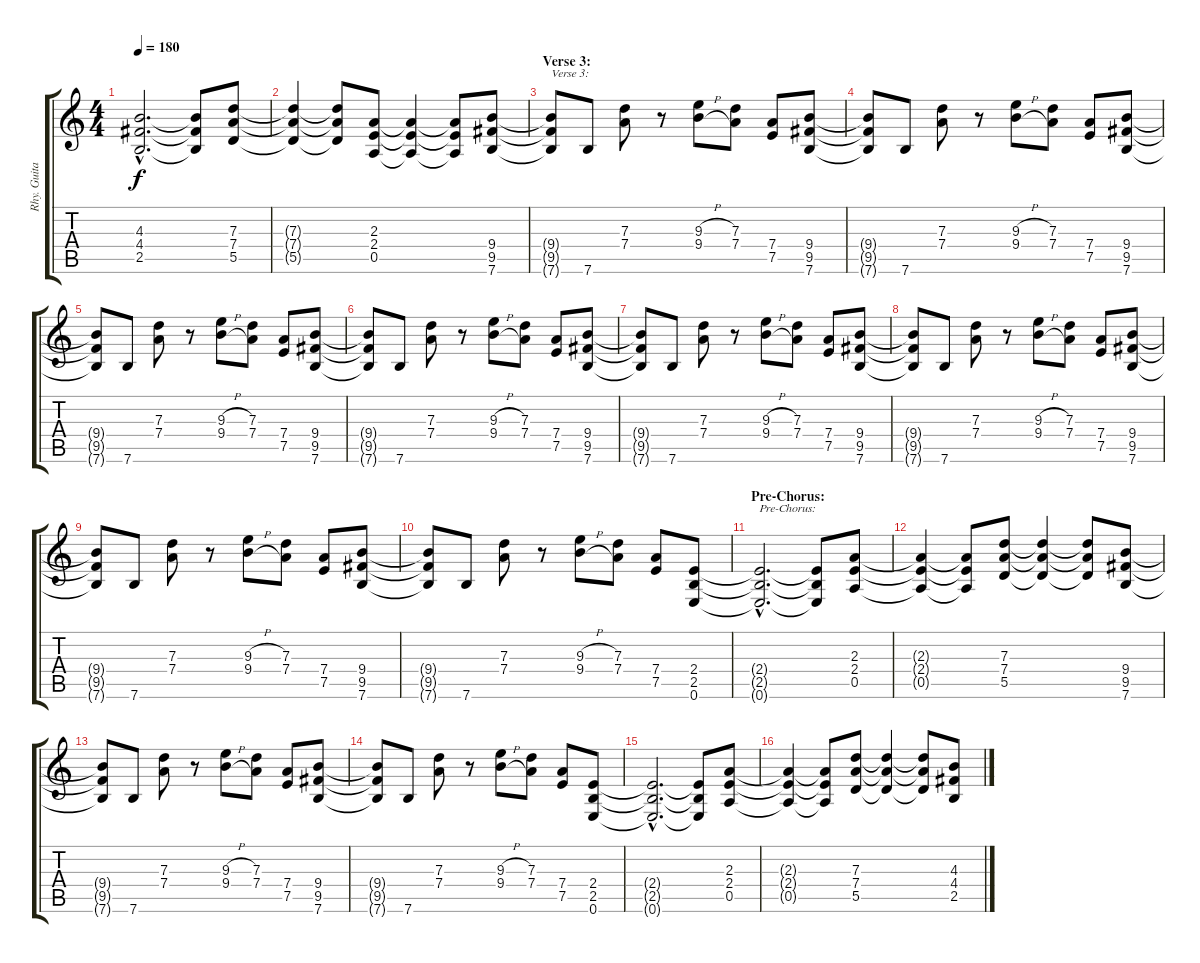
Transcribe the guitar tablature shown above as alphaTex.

\track ("Rhy. Guitar 1" "Rhy. Guita") {instrument distortionguitar}
\staff {score tabs}
\tuning (E4 B3 G3 D3 A2 E2) {hide}
\ts (4 4)
\tempo 180
\clef g2
\ks c
(4.3{hac t} 4.4{hac t} 2.5{hac t}).2{d dy f} (4.3{t} 4.4{t} 2.5{t}).8 (7.3 7.4 5.5).8 |
(7.3{t} 7.4{t} 5.5{t}).4 (7.3{t} 7.4{t} 5.5{t}).8 (2.3 2.4 0.5).8 (2.3{t} 2.4{t} 0.5{t}).4 (2.3{t} 2.4{t} 0.5{t}).8 (9.4 9.5 7.6).8 |
\section ("" "Verse 3:")
(9.4{t} 9.5{t} 7.6{t}).8{txt "Verse 3:"} 7.6.8 (7.3 7.4).8 r.8 (9.3{h} 9.4{h}).8 (7.3 7.4).8 (7.4 7.5).8 (9.4 9.5 7.6).8 |
(9.4{t} 9.5{t} 7.6{t}).8 7.6.8 (7.3 7.4).8 r.8 (9.3{h} 9.4{h}).8 (7.3 7.4).8 (7.4 7.5).8 (9.4 9.5 7.6).8 |
(9.4{t} 9.5{t} 7.6{t}).8 7.6.8 (7.3 7.4).8 r.8 (9.3{h} 9.4{h}).8 (7.3 7.4).8 (7.4 7.5).8 (9.4 9.5 7.6).8 |
(9.4{t} 9.5{t} 7.6{t}).8 7.6.8 (7.3 7.4).8 r.8 (9.3{h} 9.4{h}).8 (7.3 7.4).8 (7.4 7.5).8 (9.4 9.5 7.6).8 |
(9.4{t} 9.5{t} 7.6{t}).8 7.6.8 (7.3 7.4).8 r.8 (9.3{h} 9.4{h}).8 (7.3 7.4).8 (7.4 7.5).8 (9.4 9.5 7.6).8 |
(9.4{t} 9.5{t} 7.6{t}).8 7.6.8 (7.3 7.4).8 r.8 (9.3{h} 9.4{h}).8 (7.3 7.4).8 (7.4 7.5).8 (9.4 9.5 7.6).8 |
(9.4{t} 9.5{t} 7.6{t}).8 7.6.8 (7.3 7.4).8 r.8 (9.3{h} 9.4{h}).8 (7.3 7.4).8 (7.4 7.5).8 (9.4 9.5 7.6).8 |
(9.4{t} 9.5{t} 7.6{t}).8 7.6.8 (7.3 7.4).8 r.8 (9.3{h} 9.4{h}).8 (7.3 7.4).8 (7.4 7.5).8 (2.4 2.5 0.6).8 |
\section ("" "Pre-Chorus:")
(2.4{hac t} 2.5{hac t} 0.6{hac t}).2{d txt "Pre-Chorus:"} (2.4{t} 2.5{t} 0.6{t}).8 (2.3 2.4 0.5).8 |
(2.3{t} 2.4{t} 0.5{t}).4 (2.3{t} 2.4{t} 0.5{t}).8 (7.3 7.4 5.5).8 (7.3{t} 7.4{t} 5.5{t}).4 (7.3{t} 7.4{t} 5.5{t}).8 (9.4 9.5 7.6).8 |
(9.4{t} 9.5{t} 7.6{t}).8 7.6.8 (7.3 7.4).8 r.8 (9.3{h} 9.4{h}).8 (7.3 7.4).8 (7.4 7.5).8 (9.4 9.5 7.6).8 |
(9.4{t} 9.5{t} 7.6{t}).8 7.6.8 (7.3 7.4).8 r.8 (9.3{h} 9.4{h}).8 (7.3 7.4).8 (7.4 7.5).8 (2.4 2.5 0.6).8 |
(2.4{hac t} 2.5{hac t} 0.6{hac t}).2{d} (2.4{t} 2.5{t} 0.6{t}).8 (2.3 2.4 0.5).8 |
(2.3{t} 2.4{t} 0.5{t}).4 (2.3{t} 2.4{t} 0.5{t}).8 (7.3 7.4 5.5).8 (7.3{t} 7.4{t} 5.5{t}).4 (7.3{t} 7.4{t} 5.5{t}).8 (4.3 4.4 2.5).8
